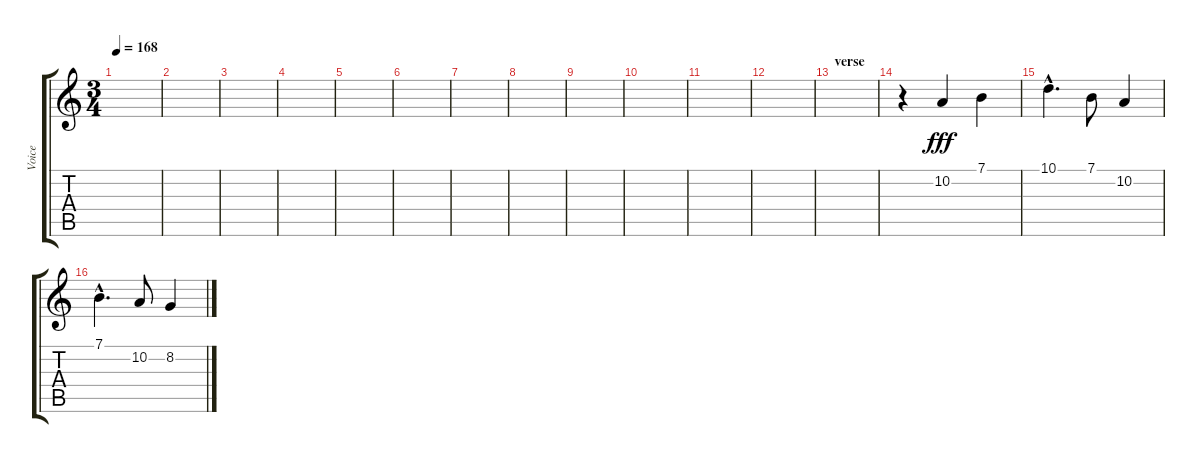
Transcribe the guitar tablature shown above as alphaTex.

\track ("Voice" "Voice") {instrument choiraahs}
\staff {score tabs}
\tuning (E4 B3 G3 D3 A2 E2) {hide}
\ts (3 4)
\tempo 168
\clef g2
\ks c
|
|
|
|
|
|
|
|
|
|
|
|
\section ("" "verse")
|
r.4 10.2.4{dy fff} 7.1.4 |
10.1{hac}.4{d} 7.1.8 10.2.4 |
7.1{hac}.4{d} 10.2.8 8.2.4
